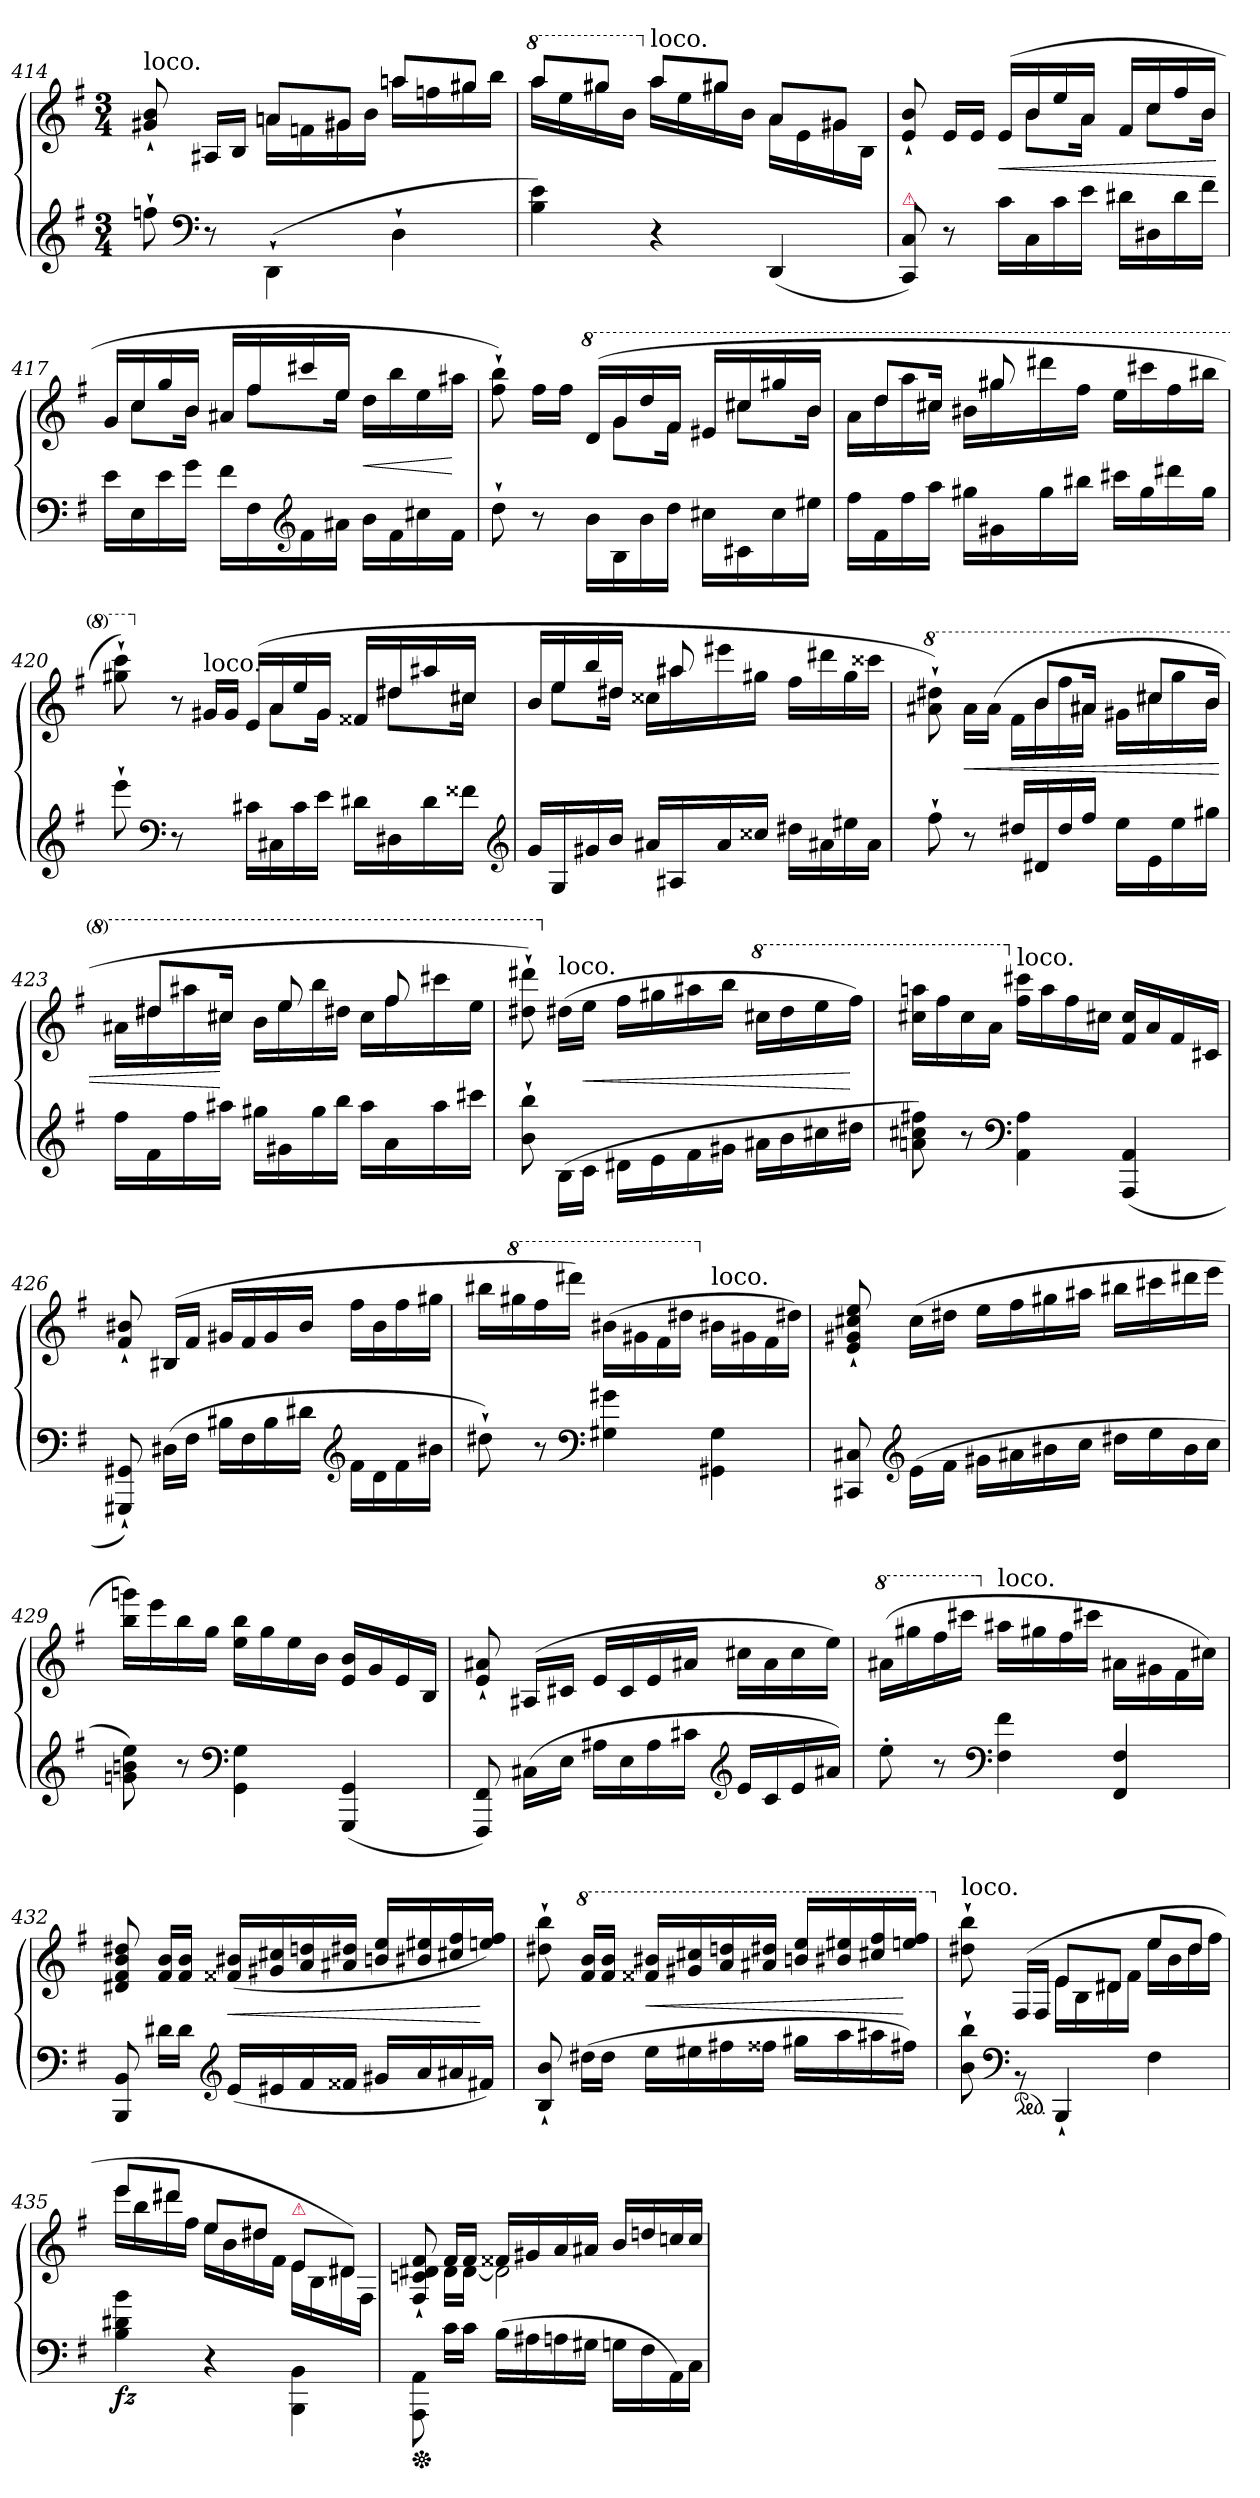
**kern	**kern	**dynam
*part1	*part1	*part1
*staff2	*staff1	*staff1/2
*clefG2	*clefG2	*
*k[f#]	*k[f#]	*
*M3/4	*M3/4	*
=414	=414	=414
*	*^	*
!	!LO:TX:a:t=loco.	!	!
8ffn`>	8g#X`< 8b`<	8ryy	.
*clefF4	*	*	*
8r	8ryy	16A#XLL	.
.	.	16B/JJ	.
(>4DD`>\	8anjL	16anjLL	.
.	.	16fn	.
.	8g#XJ	16g#X	.
.	.	16bJJ	.
4D`>	8aanjL	16aanjLL	.
.	.	16ffn	.
.	8gg#XJ	16gg#X	.
.	.	16bbJJ	.
=415	=415	=415	=415
*	*8va	*	*
4B 4e)	8aaaL	16aaaLL	.
.	.	16eee	.
.	8ggg#XJ	16ggg#X	.
.	.	16bbJJ	.
*	*X8va	*	*
!	!LO:TX:a:t=loco.	!	!
4r	8aaL	16aaLL	.
.	.	16ee	.
.	8gg#XJ	16gg#X	.
.	.	16bJJ	.
(<4DD	8aL	16aLL	.
.	.	16e	.
.	8g#XJ	16g#X	.
.	.	16BJJ	.
=416	=416	=416	=416
!LO:TX:a:color=crimson:t=⚠	!	!	!
8CC 8C)	8e`< 8b`<	8ryy	.
8r	16eLL	8ryy	.
.	16eJJ	.	.
16cLL	(>16e/LL	16ryy	<
16C	16b	8b\L	.
16c	16ee	.	.
16eJJ	16aJJ	16aJk	.
16d#XLL	16f#/LL	16ryy	.
16D#j	16cc	8cc\L	.
16d#	16ff#	.	.
16f#JJ	16bJJ	16bJk	.
*	*v	*v	*
.	.	[
=417	=417	=417
*	*^	*
16eLL	16gLL	16ryy	.
16E	16cc	8ccL	.
16e	16gg	.	.
16gJJ	16bJJ	16bJk	.
16f#LL	16a#XLL	16ryy	.
16F#	16ff#	8ff#L	.
*clefG2	*	*	*
16f#	16ccc#X	.	.
16a#XJJ	16eeJJ	16eeJk	.
16b\LL	16ddLL	4ryy	<
16f#	16bb	.	.
16cc#X	16ee	.	.
16f#JJ	16aa#XJJ	.	[
=418	=418	=418	=418
8dd`>	8ff#`> 8bb`>)	4ryy	.
8r	16ff#LL	.	.
.	16ff#JJ	.	.
*	*8va	*	*
16b\LL	(>16dd/LL	16ryy	.
16B	16gg	8gg\L	.
16b	16ddd	.	.
16ddJJ	16ff#JJ	16ff#Jk	.
16cc#X\LL	16ee#X/LL	16ryy	.
16c#X	16ccc#X	8ccc#X\L	.
16cc#	16ggg#X	.	.
16ee#XJJ	16bbJJ	16bbJk	.
=419	=419	=419	=419
16ff#LL	16ryy	16aaLL	.
16f#	8dddL	16ddd	.
16ff#	.	16aaa	.
16aaJJ	16ccc#XJk	16ccc#XJJ	.
16gg#XLL	16ryy	16bb#XLL	.
16g#j	8ggg#X	16ggg#X	.
16gg#	.	16dddd#X	.
16bb#XJJ	16ryy	16fff#JJ	.
16ccc#XLL	4ryy	16eeeLL	.
16gg#	.	16cccc#X	.
16ddd#X	.	16fff#	.
16gg#JJ	.	16bbb#XJJ	.
=420	=420	=420	=420
8eee`>	8ggg#X`>\ 8cccc`>\)	4ryy	.
*clefF4	*	*	*
*	*X8va	*	*
!	!LO:N:vis=8	!	!
8r	16r	.	.
!	!LO:TX:a:t=loco.	!	!
!	!LO:N:vis=16	!	!
.	32g#XLL	.	.
!	!LO:N:vis=16	!	!
.	32g#JJ	.	.
16c#XLL	(>16eLL	16ryy	.
16C#j	16a	8aL	.
16c#	16ee	.	.
16eJJ	16g#JJ	16g#Jk	.
16d#XLL	16f##XLL	16ryy	.
16D#j	16dd#X	8dd#XL	.
16d#	16aa#X	.	.
16f##XJJ	16cc#XJJ	16cc#XJk	.
*clefG2	*	*	*
=421	=421	=421	=421
16gLL	16b/LL	16ryy	.
16G	16ee	8ee\L	.
16g#X	16bb	.	.
16bJJ	16dd#XJJ	16dd#XJk	.
16a#XLL	16cc##X\LL	16ryy	.
16A#j	16aa#X	8aa#X/	.
16a#	16eee#X	.	.
16cc##XJJ	16gg#XJJ	16ryy	.
16dd#XLL	16ff#LL	4ryy	.
16a#X	16ddd#X	.	.
16ee#X	16gg#	.	.
16a#JJ	16ccc##XJJ	.	.
=422	=422	=422	=422
*	*8va	*	*
8ff#`>	8aa#X`>\ 8ddd#X`>\)	8ryy	.
8r	8ryy	16aa#\LL	<
.	.	(>16aa#JJ	.
16dd#XLL	16ryy	16ff#LL	.
16d#j	8bbL	16bb	.
16dd#	.	16fff#	.
16ff#JJ	16aa#XJk	16aa#XJJ	.
16eeLL	16ryy	16gg#XLL	.
16e	8ccc#XL	16ccc#X	.
16ee	.	16ggg	.
16gg#XJJ	16bbJk	16bbJJ	.
=423	=423	=423	=423
16ff#LL	16ryy	16aa#XLL	.
16f#	8ddd#XL	16ddd#X	.
16ff#	.	16aaa#j	.
16aa#XJJ	16ccc#XJk	16ccc#XJJ	[
16gg#XLL	16ryy	16bbLL	.
16g#j	8eee	16eee	.
16gg#	.	16bbb	.
16bbJJ	8ryy	16ddd#XJJ	.
16aa#LL	.	16ccc#LL	.
16a	8fff#	16fff#	.
16aa#	.	16cccc#j	.
16ccc#XJJ	16ryy	16eeeJJ	.
*	*v	*v	*
=424	=424	=424
8b`> 8bb`>	8ddd#X`> 8dddd#X`>)	.
*	*X8va	*
!	!LO:TX:a:t=loco.	!
(>16B\LL	(>16dd#XLL	.
16cJJ	16eeJJ	<
16d#X\LL	16ff#LL	.
16e	16gg#X	.
16f#	16aa#X	.
16g#XJJ	16bbJJ	.
*	*8va	*
16a#XLL	16ccc#XLL	.
16b	16ddd#	.
16cc#X	16eee	.
16dd#XJJ	16fff#JJ)	[
=425	=425	=425
8an 8cc#X 8ff#X)	16ccc#X 16aaanLL	.
.	16fff#	.
8r	16ccc#	.
.	16aaJJ	.
*clefF4	*	*
*	*X8va	*
!	!LO:TX:a:t=loco.	!
4AA 4A	16ff# 16ccc#XLL	.
.	16aa	.
.	16ff#	.
.	16cc#XJJ	.
(<4AAA 4AA	16f# 16cc#LL	.
.	16a	.
.	16f#	.
.	16c#jJJ	.
=426	=426	=426
8GGG#X`< 8GG#X`<)	8f#`< 8b#X`<	.
(>16D#XLL	(>16B#XLL	.
16F#JJ	16f#JJ	.
16B#XLL	16g#XLL	.
16F#	16f#	.
16B#	16g#	.
16d#XJJ	16b#JJ	.
*clefG2	*	*
16f#\LL	16ff#LL	.
16d#	16b#	.
16f#	16ff#	.
16b#XJJ	16gg#XJJ	.
=427	=427	=427
8dd#X`>)	16bb#XLL	.
*	*8va	*
.	16ggg#X	.
8r	16fff#	.
.	16dddd#XJJ)	.
*clefF4	*	*
4G#X 4g#X	(>16bb#j\LL	.
.	16gg#j	.
.	16ff#	.
.	16ddd#jJJ	.
*	*X8va	*
!	!LO:TX:a:t=loco.	!
4GG#j\ 4G#\	16b#X\LL	.
.	16g#X	.
.	16f#	.
.	16dd#XJJ)	.
=428	=428	=428
8CC#X 8C#X	8e`< 8g#X`< 8cc#X`< 8ee`<	.
*clefG2	*	*
(>16e\LL	(>16cc#LL	.
16f#JJ	16dd#XJJ	.
16g#X\LL	16eeLL	.
16a#X	16ff#	.
16b#X	16gg#X	.
16ccJJ	16aa#XJJ	.
16dd#XLL	16bb#XLL	.
16ee	16ccc#j	.
16b#	16ddd#j	.
16ccJJ	16eeeJJ	.
=429	=429	=429
8gn 8bn 8ee)	16bb 16gggnLL)	.
.	16eee	.
8r	16bb	.
.	16ggJJ	.
*clefF4	*	*
4GG\ 4G\	16ee 16bbLL	.
.	16gg	.
.	16ee	.
.	16bJJ	.
(<4GGG 4GG	16e 16bLL	.
.	16g	.
.	16e	.
.	16BJJ	.
=430	=430	=430
8FFF# 8FF#)	8e`< 8a#X`<	.
(<16C#XLL	(>16A#XLL	.
16EJJ	16c#XJJ	.
16A#XLL	16eLL	.
16E	16c#	.
16A#	16e	.
16c#jJJ	16a#XJJ	.
*clefG2	*	*
16eLL	16cc#XLL	.
16c#	16a#	.
16e	16cc#	.
16a#jJJ)	16eeJJ)	.
=431	=431	=431
*	*8va	*
8ee'>	(>16aa#X\LL	.
.	16ggg#X	.
8r	16fff#	.
.	16cccc#XJJ	.
*clefF4	*	*
*	*X8va	*
!	!LO:TX:a:t=loco.	!
4F# 4f#	16aa#jLL	.
.	16gg#X	.
.	16ff#	.
.	16ccc#XJJ	.
4FF#/ 4F#/	16a#X\LL	.
.	16g#j	.
.	16f#	.
.	16cc#jJJ)	.
=432	=432	=432
8BBB 8BB	8d#X 8f# 8b 8dd#X	.
16d#XLL	16f# 16bLL	.
16d#JJ	16f# 16bJJ	.
*clefG2	*	*
(<16eLL	(<16f##X 16b#XLL	<
16e#X	16g#X 16cc#X	.
16f#	16a 16ddn	.
16f##XJJ	16a#X 16dd#XJJ	.
16g#XLL	16bn/ 16ee/LL	.
16a	16b#X 16ee#X	.
16a#X	16cc#X 16ff#j	.
16f#XJJ)	16een 16ff#JJ)	[
=433	=433	=433
8B`< 8b`<	8dd#X`> 8bb`>	.
*	*8va	*
(>16dd#XLL	16ff# 16bbLL	.
16dd#JJ	16ff# 16bbJJ	.
16eeLL	16ff##X 16bb#XLL	<
16ee#X	16gg#X 16ccc#X	.
16ff#X	16aa 16dddn	.
16ff##XJJ	16aa#X 16ddd#XJJ	.
16gg#XLL	16bbn/ 16eee/LL	.
16aa	16bb#X 16eee#X	.
16aa#X	16ccc#X 16fff#j	.
16ff#XJJ)	16eeen 16fff#JJ	[
=434	=434	=434
*	*X8va	*
*	*^	*
!	!LO:TX:a:t=loco.	!	!
8b`> 8bb`>	4ryy	8dd#X`> 8bb`>	.
*clefF4	*	*	*
*ped	*	*	*
8rBB	.	(>16F#/LL	.
.	.	16F#/JJ	.
4BBB`<	8eL	16eLL	.
.	.	16B	.
.	8d#XJ	16d#X	.
.	.	16f#JJ	.
4F#	8eeL	16eeLL	.
.	.	16b	.
.	8dd#J	16dd#	.
.	.	16ff#JJ	.
=435	=435	=435	=435
!	!	!	!LO:DY:b=2
4B 4d#X 4b	8eeeL	16eeeLL	fz
.	.	16bb	.
.	8ddd#XJ	16ddd#X	.
.	.	16ff#JJ	.
4r	8eeL	16eeLL	.
.	.	16b	.
.	8dd#XJ	16dd#X	.
.	.	16f#JJ	.
!	!LO:TX:a:color=crimson:t=⚠	!	!
4BBB\ 4BB\	8e/L	16e\LL	.
.	.	16B\	.
.	8d#jJ)	16d#j\	.
.	.	16F#/JJ	.
=436	=436	=436	=436
!LO:TX:b:color=crimson:t=⚠	!	!	!
*Xped	*	*	*
8AAA\ 8AA\	8ryy	8F#`>/ 8cn`>/ 8d#X`>/ 8f#`>/	.
16cLL	16f#LL	16d#LL	.
16cJJ	16f#JJ	[16d#JJ	.
(>16BLL	16f##XLL	2d#]	.
16A#X	16g#X	.	.
16An	16a	.	.
16G#XJJ	16a#XJJ	.	.
16GnLL	16bLL	.	.
16F#	16ddnj	.	.
16AA)	16ccn	.	.
16CJJ	16ccJJ	.	.
*	*v	*v	*
=	=	=
*-	*-	*-
